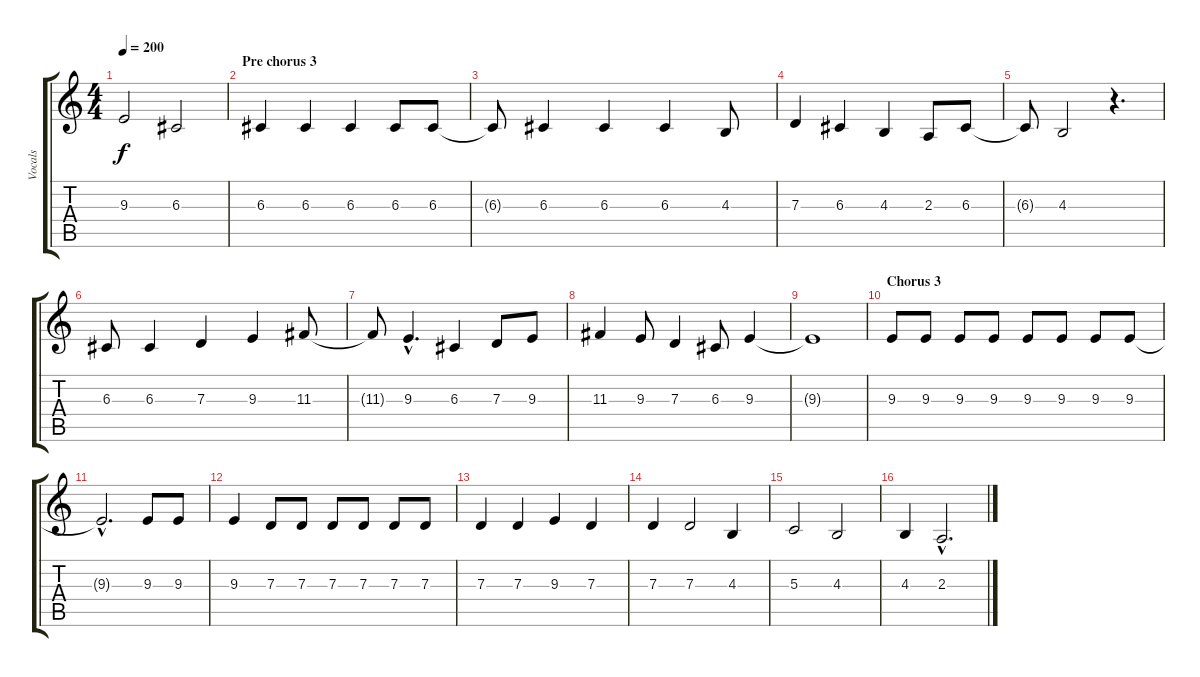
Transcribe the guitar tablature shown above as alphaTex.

\track ("Vocals" "Vocals") {instrument lead2sawtooth}
\staff {score tabs}
\tuning (E4 B3 G3 D3 A2 E2) {hide}
\ts (4 4)
\tempo 200
\clef g2
\ks c
9.3{t}.2{dy f} 6.3.2 |
\section ("" "Pre chorus 3")
6.3.4 6.3.4 6.3.4 6.3.8 6.3.8 |
6.3{t}.8 6.3.4 6.3.4 6.3.4 4.3.8 |
7.3.4 6.3.4 4.3.4 2.3.8 6.3.8 |
6.3{t}.8 4.3.2 r.4{d} |
6.3.8 6.3.4 7.3.4 9.3.4 11.3.8 |
11.3{t}.8 9.3{hac}.4{d} 6.3.4 7.3.8 9.3.8 |
11.3.4 9.3.8 7.3.4 6.3.8 9.3.4 |
9.3{t}.1 |
\section ("" "Chorus 3")
9.3.8 9.3.8 9.3.8 9.3.8 9.3.8 9.3.8 9.3.8 9.3.8 |
9.3{hac t}.2{d} 9.3.8 9.3.8 |
9.3.4 7.3.8 7.3.8 7.3.8 7.3.8 7.3.8 7.3.8 |
7.3.4 7.3.4 9.3.4 7.3.4 |
7.3.4 7.3.2 4.3.4 |
5.3.2 4.3.2 |
4.3.4 2.3{hac}.2{d}
